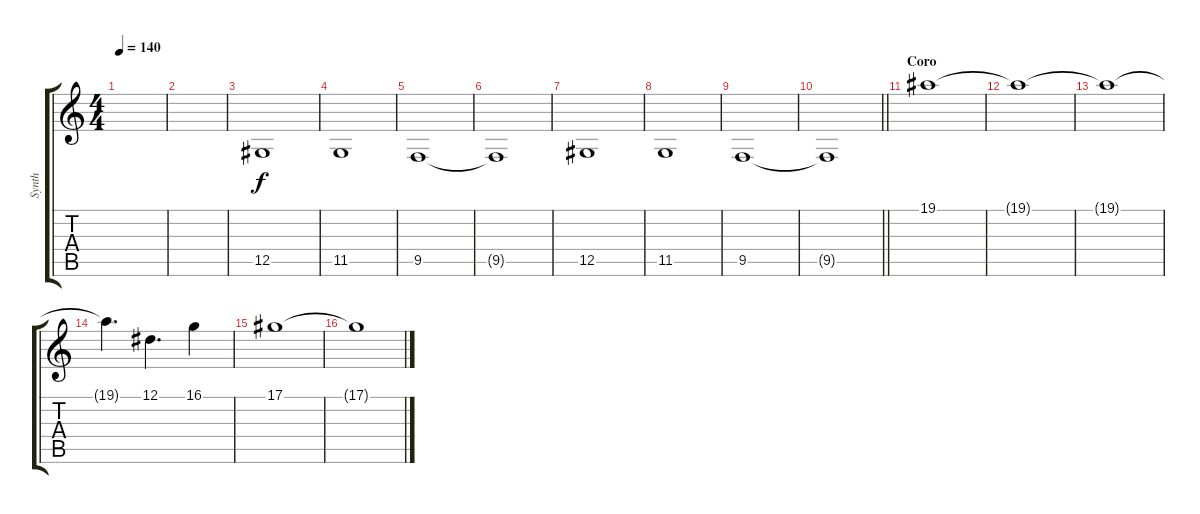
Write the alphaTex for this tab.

\track ("Synth" "Synth") {instrument stringensemble1}
\staff {score tabs}
\tuning (Eb4 Bb3 Gb3 Db3 Ab2 Eb2) {hide}
\ts (4 4)
\tempo 140
\clef g2
\ks c
|
|
12.5.1{instrument trumpet} |
11.5.1 |
9.5.1 |
9.5{t}.1 |
12.5.1 |
11.5.1 |
9.5.1 |
\barLineRight lightlight
9.5{t}.1 |
\section ("" "Coro")
19.1.1{instrument stringensemble1} |
19.1{t}.1 |
19.1{t}.1 |
19.1{t}.4{d} 12.1.4{d} 16.1.4 |
17.1.1 |
17.1{t}.1
